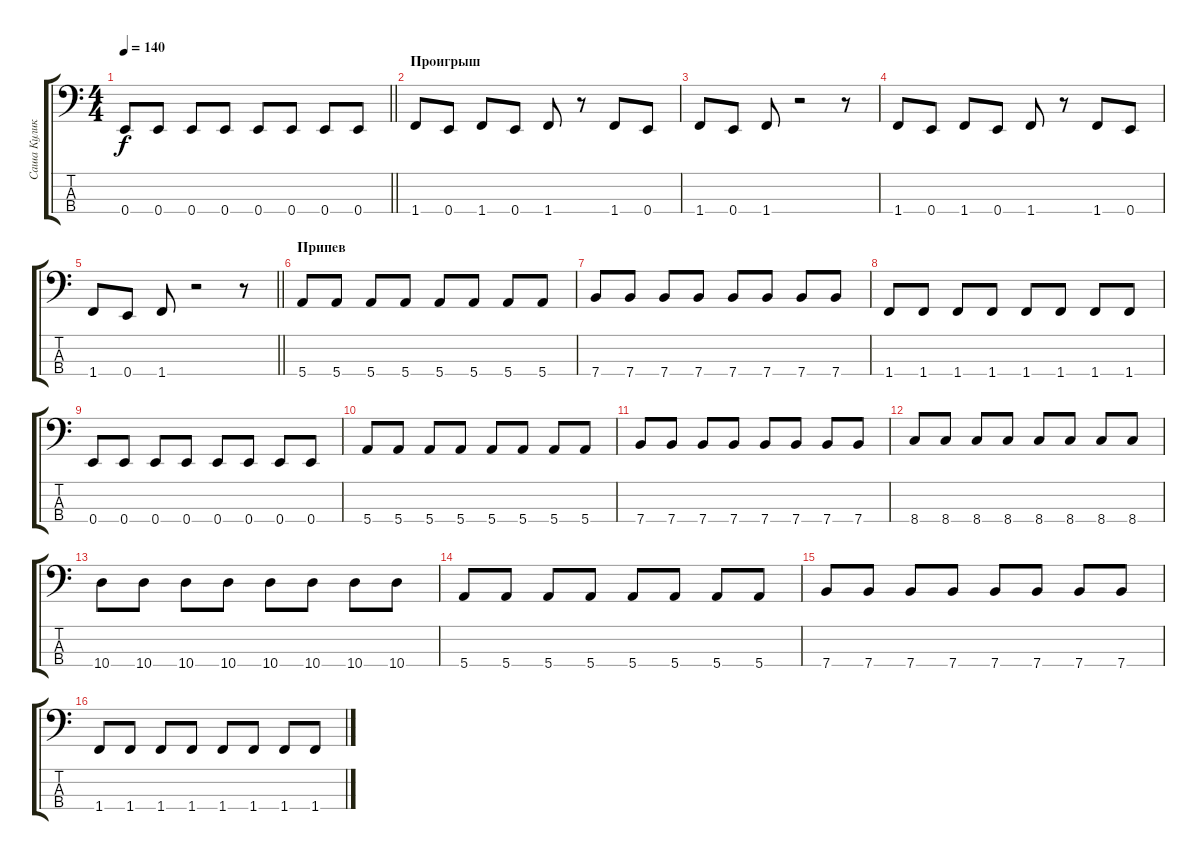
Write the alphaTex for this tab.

\track ("Саша Куликов" "Саша Кулик") {instrument electricbassfinger}
\staff {score tabs}
\tuning (G2 D2 A1 E1) {hide}
\ts (4 4)
\tempo 140
\clef f4
\barLineRight lightlight
\ks c
0.4.8{dy f} 0.4.8 0.4.8 0.4.8 0.4.8 0.4.8 0.4.8 0.4.8 |
\section ("" "Проигрыш")
1.4.8 0.4.8 1.4.8 0.4.8 1.4.8 r.8 1.4.8 0.4.8 |
1.4.8 0.4.8 1.4.8 r.2 r.8 |
1.4.8 0.4.8 1.4.8 0.4.8 1.4.8 r.8 1.4.8 0.4.8 |
\barLineRight lightlight
1.4.8 0.4.8 1.4.8 r.2 r.8 |
\section ("" "Припев")
5.4.8 5.4.8 5.4.8 5.4.8 5.4.8 5.4.8 5.4.8 5.4.8 |
7.4.8 7.4.8 7.4.8 7.4.8 7.4.8 7.4.8 7.4.8 7.4.8 |
1.4.8 1.4.8 1.4.8 1.4.8 1.4.8 1.4.8 1.4.8 1.4.8 |
0.4.8 0.4.8 0.4.8 0.4.8 0.4.8 0.4.8 0.4.8 0.4.8 |
5.4.8 5.4.8 5.4.8 5.4.8 5.4.8 5.4.8 5.4.8 5.4.8 |
7.4.8 7.4.8 7.4.8 7.4.8 7.4.8 7.4.8 7.4.8 7.4.8 |
8.4.8 8.4.8 8.4.8 8.4.8 8.4.8 8.4.8 8.4.8 8.4.8 |
10.4.8 10.4.8 10.4.8 10.4.8 10.4.8 10.4.8 10.4.8 10.4.8 |
5.4.8 5.4.8 5.4.8 5.4.8 5.4.8 5.4.8 5.4.8 5.4.8 |
7.4.8 7.4.8 7.4.8 7.4.8 7.4.8 7.4.8 7.4.8 7.4.8 |
1.4.8 1.4.8 1.4.8 1.4.8 1.4.8 1.4.8 1.4.8 1.4.8
